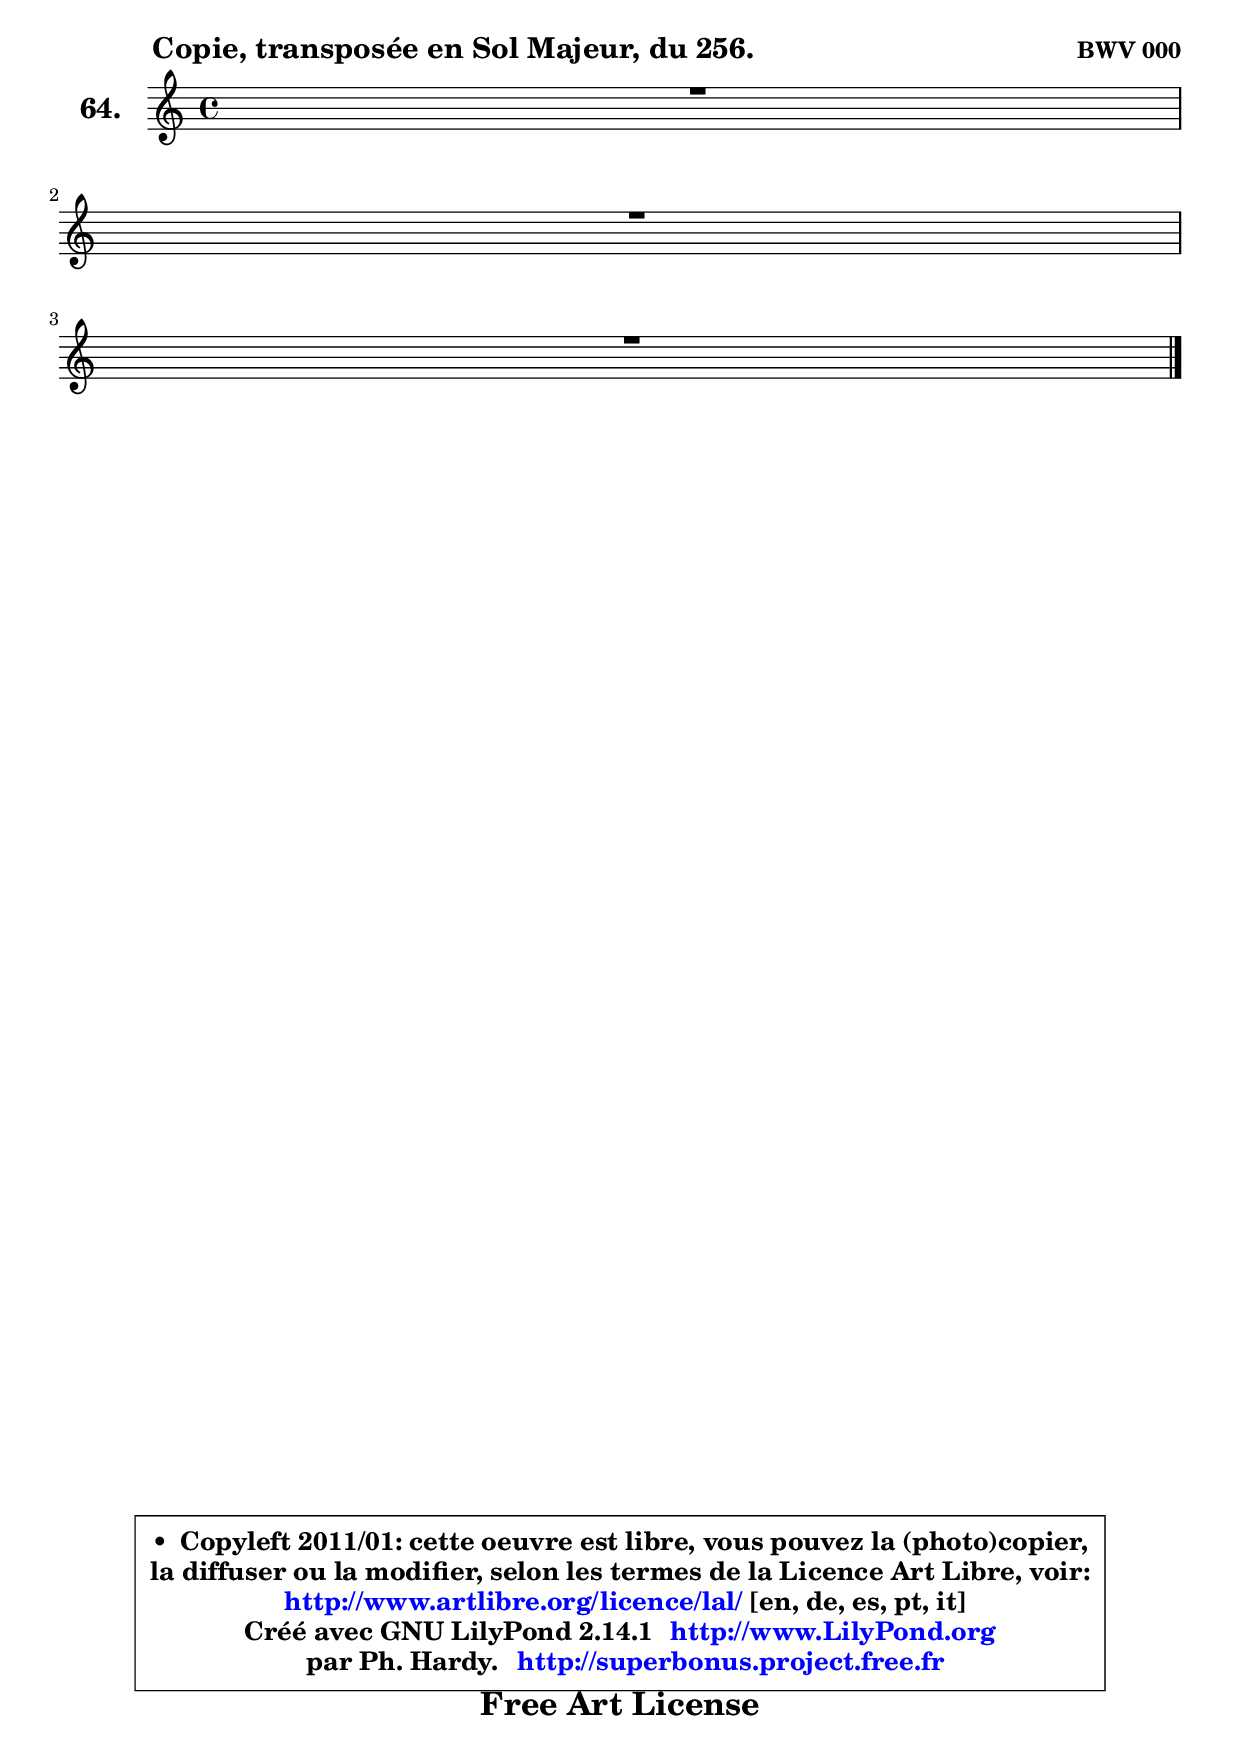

\version "2.14.1"

    \paper {
%	system-system-spacing #'padding = #0.1
%	score-system-spacing #'padding = #0.1
%	ragged-bottom = ##f
%	ragged-last-bottom = ##f
	}

    \header {
      opus = \markup { \bold "BWV 000" }
      piece = \markup { \hspace #9 \fontsize #2 \bold "Copie, transposée en Sol Majeur, du 256." }
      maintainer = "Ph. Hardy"
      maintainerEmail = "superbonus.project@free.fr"
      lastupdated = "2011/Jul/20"
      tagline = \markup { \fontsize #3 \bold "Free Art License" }
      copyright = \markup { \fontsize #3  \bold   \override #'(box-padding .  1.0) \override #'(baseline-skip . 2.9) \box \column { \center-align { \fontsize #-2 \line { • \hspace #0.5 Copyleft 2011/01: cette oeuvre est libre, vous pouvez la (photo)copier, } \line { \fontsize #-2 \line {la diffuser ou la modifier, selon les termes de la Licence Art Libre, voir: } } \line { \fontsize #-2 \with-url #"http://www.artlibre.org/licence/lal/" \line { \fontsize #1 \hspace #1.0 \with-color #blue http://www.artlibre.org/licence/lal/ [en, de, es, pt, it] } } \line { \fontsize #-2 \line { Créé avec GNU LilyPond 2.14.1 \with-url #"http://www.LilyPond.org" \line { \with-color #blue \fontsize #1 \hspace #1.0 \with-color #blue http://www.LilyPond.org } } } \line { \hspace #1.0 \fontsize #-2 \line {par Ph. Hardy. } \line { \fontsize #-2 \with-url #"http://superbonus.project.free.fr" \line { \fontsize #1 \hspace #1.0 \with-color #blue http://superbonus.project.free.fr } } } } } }

	  }

  guidemidi = {
	\tempo 4 = 78

	}

  upper = {
	\time 4/4
	\key c \major
	\clef treble
	\voiceOne
	<< { 
	% SOPRANO
	\set Voice.midiInstrument = "acoustic grand"
	\relative c' {
	R1 |
\break
	R1 |
\break
	R1 |
\break
        \bar "|."
	} % fin de relative
	}

%	\context Voice="1" { \voiceTwo 
%	% ALTO
%	\set Voice.midiInstrument = "acoustic grand"
%	\relative c' {
%	
%        \bar "|."
%	} % fin de relative
%	\oneVoice
%	} >>
 >>
	}

    lower = {
	\time 4/4
	\key c \major
	\clef bass
	\voiceOne
	<< { 
	% TENOR
	\set Voice.midiInstrument = "acoustic grand"
	\relative c' {
	R1 |
\break
	R1 |
\break
	R1 |
\break
        \bar "|."
	} % fin de relative
	}
	\context Voice="1" { \voiceTwo 
	% BASS
	\set Voice.midiInstrument = "acoustic grand"
	\relative c {
        
        \bar "|."
	} % fin de relative
	\oneVoice
	} >>
	}


    \score { 

	\new PianoStaff <<
	\set PianoStaff.instrumentName = \markup { \bold \huge "64." }
	\new Staff = "upper" \upper
%	\new Staff = "lower" \lower
	>>

    \layout {
%	ragged-last = ##f
	   }

         } % fin de score

  \score {
\unfoldRepeats { << \guidemidi \upper >> }
    \midi {
    \context {
     \Staff
      \remove "Staff_performer"
               }

     \context {
      \Voice
       \consists "Staff_performer"
                }

     \context { 
      \Score
      tempoWholesPerMinute = #(ly:make-moment 78 4)
		}
	    }
	}


